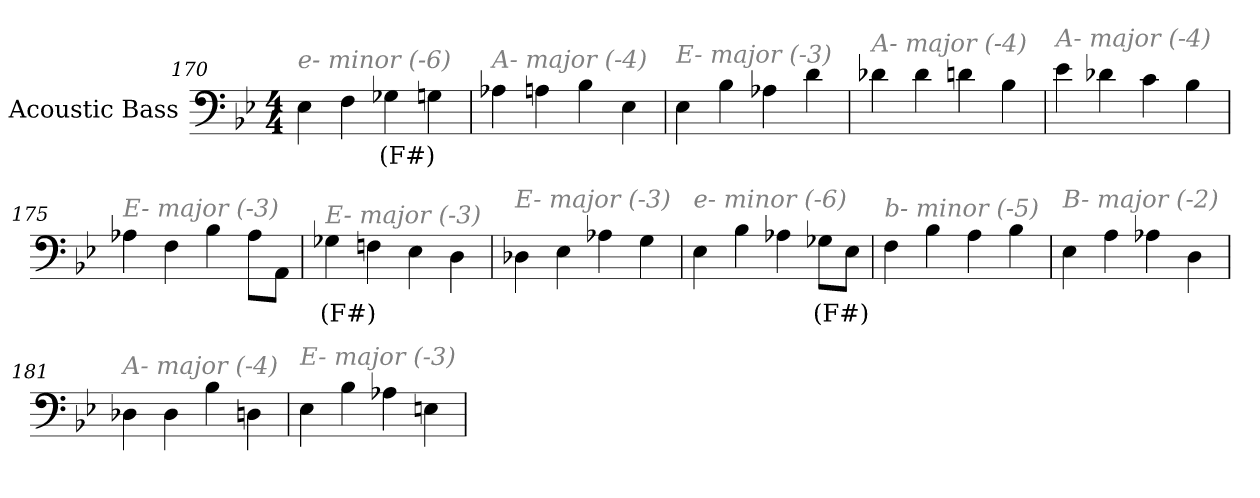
**kern	**text
*part1	*part1
*staff1	*staff1
*I"Acoustic Bass	*
*clefF4	*
*ITrd7c12	*
*k[b-e-]	*
*B-:	*
*M4/4	*
=170	=170
!LO:TX:i:color=#808080:t=e- minor (-6)	!
4EE-	.
4FF	.
4GG-Xi	(F#)
4GG	.
=171	=171
!LO:TX:i:color=#808080:t=A- major (-4)	!
4AA-X	.
4AAn	.
4BB-	.
4EE-	.
=172	=172
!LO:TX:i:color=#808080:t=E- major (-3)	!
4EE-	.
4BB-	.
4AA-X	.
4D	.
=173	=173
!LO:TX:i:color=#808080:t=A- major (-4)	!
4D-X	.
4D-	.
4Dn	.
4BB-	.
=174	=174
!LO:TX:i:color=#808080:t=A- major (-4)	!
4E-	.
4D-X	.
4C	.
4BB-	.
=175	=175
!LO:TX:i:color=#808080:t=E- major (-3)	!
4AA-X	.
4FF	.
4BB-	.
8AA-L	.
8AAAJ	.
=176	=176
!LO:TX:i:color=#808080:t=E- major (-3)	!
4GG-Xi	(F#)
4FFn	.
4EE-	.
4DD	.
=177	=177
!LO:TX:i:color=#808080:t=E- major (-3)	!
4DD-X	.
4EE-	.
4AA-X	.
4GG	.
=178	=178
!LO:TX:i:color=#808080:t=e- minor (-6)	!
4EE-	.
4BB-	.
4AA-X	.
8GG-XiL	(F#)
8EE-J	.
=179	=179
!LO:TX:i:color=#808080:t=b- minor (-5)	!
4FF	.
4BB-	.
4AA	.
4BB-	.
=180	=180
!LO:TX:i:color=#808080:t=B- major (-2)	!
4EE-	.
4AA	.
4AA-X	.
4DD	.
=181	=181
!LO:TX:i:color=#808080:t=A- major (-4)	!
4DD-X	.
4DD-	.
4BB-	.
4DDn	.
=182	=182
!LO:TX:i:color=#808080:t=E- major (-3)	!
4EE-	.
4BB-	.
4AA-X	.
4EEn	.
=	=
*-	*-
